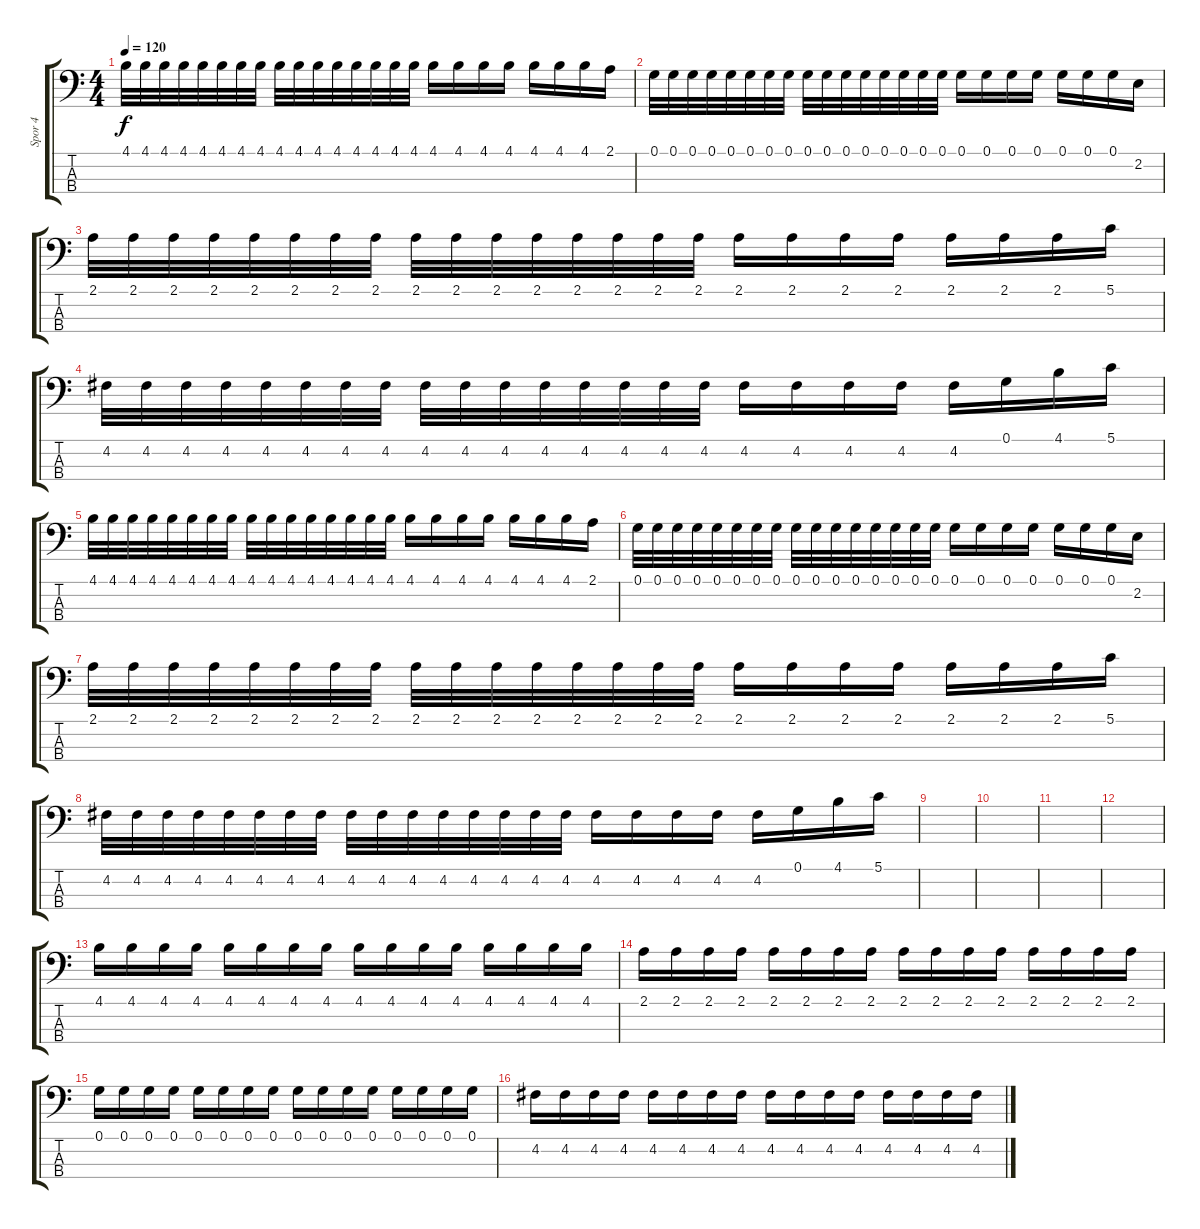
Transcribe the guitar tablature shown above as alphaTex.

\track ("Spor 4" "Spor 4") {instrument electricbassfinger}
\staff {score tabs}
\tuning (G2 D2 A1 E1) {hide}
\ts (4 4)
\tempo 120
\clef f4
\ks c
4.1.32{dy f} 4.1.32 4.1.32 4.1.32 4.1.32 4.1.32 4.1.32 4.1.32 4.1.32 4.1.32 4.1.32 4.1.32 4.1.32 4.1.32 4.1.32 4.1.32 4.1.16 4.1.16 4.1.16 4.1.16 4.1.16 4.1.16 4.1.16 2.1.16 |
0.1.32 0.1.32 0.1.32 0.1.32 0.1.32 0.1.32 0.1.32 0.1.32 0.1.32 0.1.32 0.1.32 0.1.32 0.1.32 0.1.32 0.1.32 0.1.32 0.1.16 0.1.16 0.1.16 0.1.16 0.1.16 0.1.16 0.1.16 2.2.16 |
2.1.32 2.1.32 2.1.32 2.1.32 2.1.32 2.1.32 2.1.32 2.1.32 2.1.32 2.1.32 2.1.32 2.1.32 2.1.32 2.1.32 2.1.32 2.1.32 2.1.16 2.1.16 2.1.16 2.1.16 2.1.16 2.1.16 2.1.16 5.1.16 |
4.2.32 4.2.32 4.2.32 4.2.32 4.2.32 4.2.32 4.2.32 4.2.32 4.2.32 4.2.32 4.2.32 4.2.32 4.2.32 4.2.32 4.2.32 4.2.32 4.2.16 4.2.16 4.2.16 4.2.16 4.2.16 0.1.16 4.1.16 5.1.16 |
4.1.32 4.1.32 4.1.32 4.1.32 4.1.32 4.1.32 4.1.32 4.1.32 4.1.32 4.1.32 4.1.32 4.1.32 4.1.32 4.1.32 4.1.32 4.1.32 4.1.16 4.1.16 4.1.16 4.1.16 4.1.16 4.1.16 4.1.16 2.1.16 |
0.1.32 0.1.32 0.1.32 0.1.32 0.1.32 0.1.32 0.1.32 0.1.32 0.1.32 0.1.32 0.1.32 0.1.32 0.1.32 0.1.32 0.1.32 0.1.32 0.1.16 0.1.16 0.1.16 0.1.16 0.1.16 0.1.16 0.1.16 2.2.16 |
2.1.32 2.1.32 2.1.32 2.1.32 2.1.32 2.1.32 2.1.32 2.1.32 2.1.32 2.1.32 2.1.32 2.1.32 2.1.32 2.1.32 2.1.32 2.1.32 2.1.16 2.1.16 2.1.16 2.1.16 2.1.16 2.1.16 2.1.16 5.1.16 |
4.2.32 4.2.32 4.2.32 4.2.32 4.2.32 4.2.32 4.2.32 4.2.32 4.2.32 4.2.32 4.2.32 4.2.32 4.2.32 4.2.32 4.2.32 4.2.32 4.2.16 4.2.16 4.2.16 4.2.16 4.2.16 0.1.16 4.1.16 5.1.16 |
|
|
|
|
4.1.16 4.1.16 4.1.16 4.1.16 4.1.16 4.1.16 4.1.16 4.1.16 4.1.16 4.1.16 4.1.16 4.1.16 4.1.16 4.1.16 4.1.16 4.1.16 |
2.1.16 2.1.16 2.1.16 2.1.16 2.1.16 2.1.16 2.1.16 2.1.16 2.1.16 2.1.16 2.1.16 2.1.16 2.1.16 2.1.16 2.1.16 2.1.16 |
0.1.16 0.1.16 0.1.16 0.1.16 0.1.16 0.1.16 0.1.16 0.1.16 0.1.16 0.1.16 0.1.16 0.1.16 0.1.16 0.1.16 0.1.16 0.1.16 |
4.2.16 4.2.16 4.2.16 4.2.16 4.2.16 4.2.16 4.2.16 4.2.16 4.2.16 4.2.16 4.2.16 4.2.16 4.2.16 4.2.16 4.2.16 4.2.16
